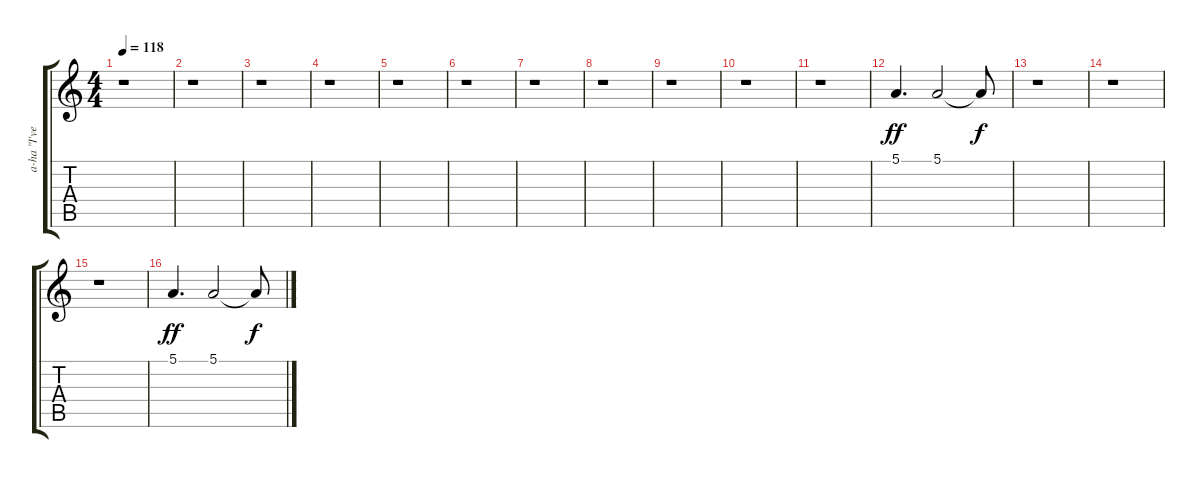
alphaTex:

\track ("a-ha \"I've Been Losing You" "a-ha \"I've") {instrument stringensemble1}
\staff {score tabs}
\tuning (E4 B3 G3 D3 A2 E2) {hide}
\ts (4 4)
\tempo 118
\clef g2
\ks c
r.1{dy f} |
r.1 |
r.1 |
r.1 |
r.1 |
r.1 |
r.1 |
r.1 |
r.1 |
r.1 |
r.1 |
5.1.4{d dy ff} 5.1.2 5.1{t}.8{dy f} |
r.1 |
r.1 |
r.1 |
5.1.4{d dy ff} 5.1.2 5.1{t}.8{dy f}
